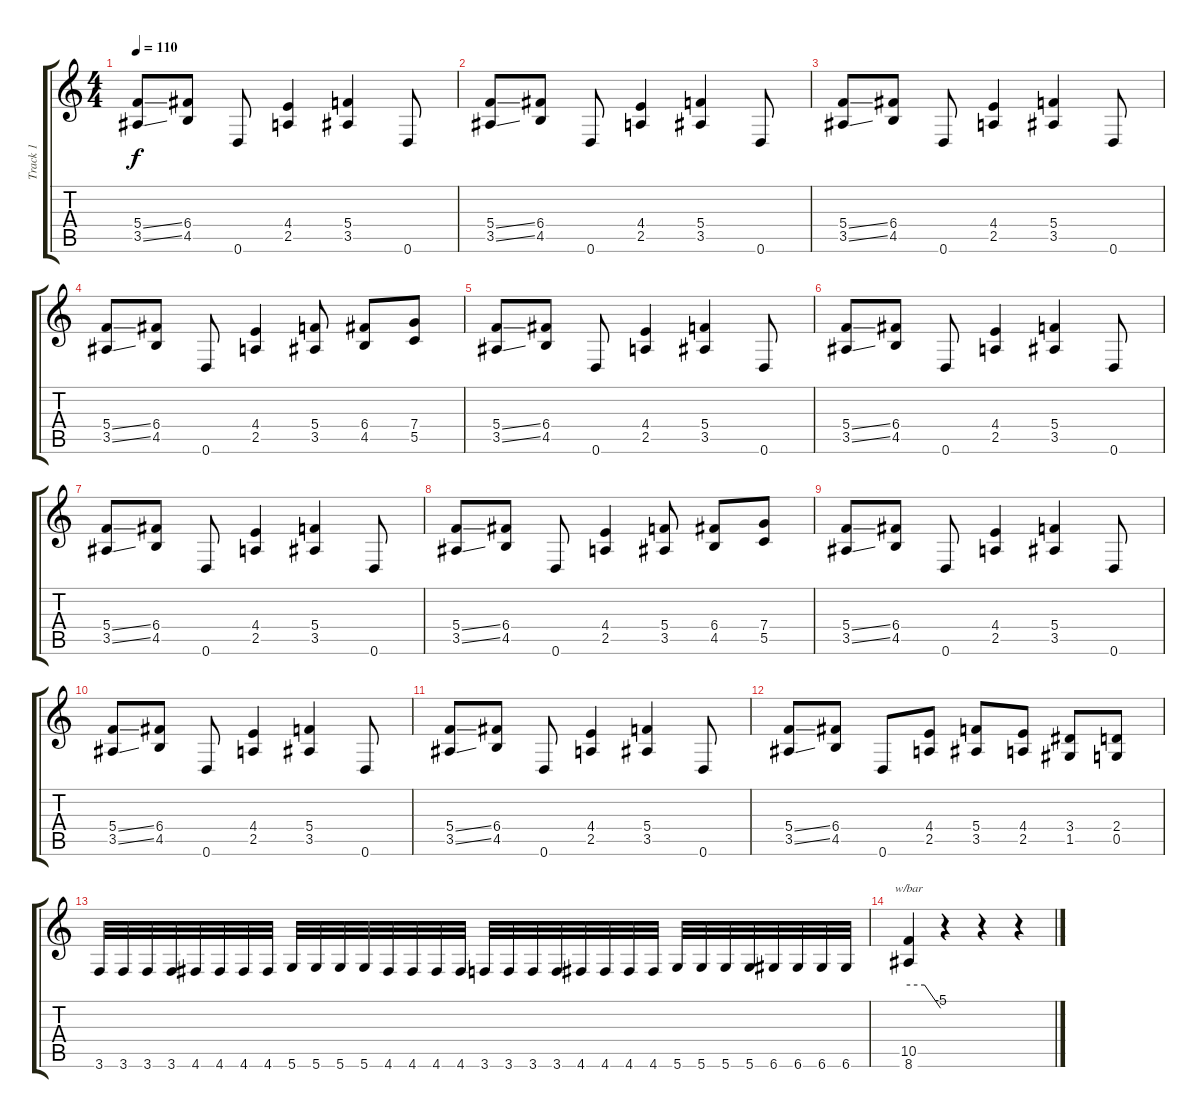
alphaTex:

\track ("Track 1" "Track 1") {instrument distortionguitar}
\staff {score tabs}
\tuning (D4 A3 F3 C3 G2 D2) {hide}
\ts (4 4)
\tempo 110
\clef g2
\ks c
(5.4{ss} 3.5{ss}).8{dy f} (6.4 4.5).8 0.6.8 (4.4 2.5).4 (5.4 3.5).4 0.6.8 |
(5.4{ss} 3.5{ss}).8 (6.4 4.5).8 0.6.8 (4.4 2.5).4 (5.4 3.5).4 0.6.8 |
(5.4{ss} 3.5{ss}).8 (6.4 4.5).8 0.6.8 (4.4 2.5).4 (5.4 3.5).4 0.6.8 |
(5.4{ss} 3.5{ss}).8 (6.4 4.5).8 0.6.8 (4.4 2.5).4 (5.4 3.5).8 (6.4 4.5).8 (7.4 5.5).8 |
(5.4{ss} 3.5{ss}).8 (6.4 4.5).8 0.6.8 (4.4 2.5).4 (5.4 3.5).4 0.6.8 |
(5.4{ss} 3.5{ss}).8 (6.4 4.5).8 0.6.8 (4.4 2.5).4 (5.4 3.5).4 0.6.8 |
(5.4{ss} 3.5{ss}).8 (6.4 4.5).8 0.6.8 (4.4 2.5).4 (5.4 3.5).4 0.6.8 |
(5.4{ss} 3.5{ss}).8 (6.4 4.5).8 0.6.8 (4.4 2.5).4 (5.4 3.5).8 (6.4 4.5).8 (7.4 5.5).8 |
(5.4{ss} 3.5{ss}).8 (6.4 4.5).8 0.6.8 (4.4 2.5).4 (5.4 3.5).4 0.6.8 |
(5.4{ss} 3.5{ss}).8 (6.4 4.5).8 0.6.8 (4.4 2.5).4 (5.4 3.5).4 0.6.8 |
(5.4{ss} 3.5{ss}).8 (6.4 4.5).8 0.6.8 (4.4 2.5).4 (5.4 3.5).4 0.6.8 |
(5.4{ss} 3.5{ss}).8 (6.4 4.5).8 0.6.8 (4.4 2.5).8 (5.4 3.5).8 (4.4 2.5).8 (3.4 1.5).8 (2.4 0.5).8 |
3.6.32 3.6.32 3.6.32 3.6.32 4.6.32 4.6.32 4.6.32 4.6.32 5.6.32 5.6.32 5.6.32 5.6.32 4.6.32 4.6.32 4.6.32 4.6.32 3.6.32 3.6.32 3.6.32 3.6.32 4.6.32 4.6.32 4.6.32 4.6.32 5.6.32 5.6.32 5.6.32 5.6.32 6.6.32 6.6.32 6.6.32 6.6.32 |
(10.5 8.6).4{tbe (custom default 0 0 30 0 60 -20)} r.4 r.4 r.4
